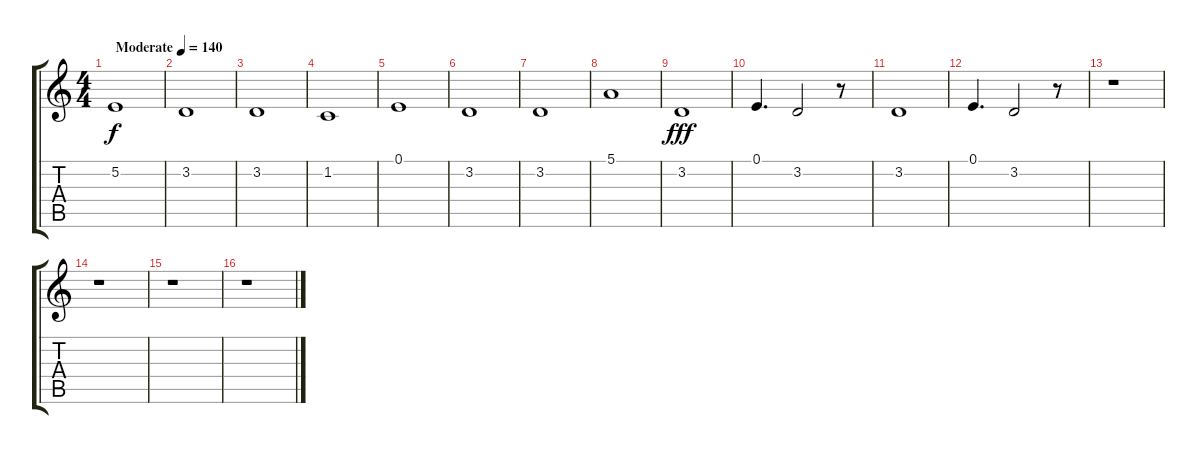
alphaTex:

\track "" {instrument acousticgrandpiano}
\staff {score tabs}
\tuning (E4 B3 G3 D3 A2 E2) {hide}
\ts (4 4)
\tempo (140 "Moderate")
\clef g2
\ks c
5.2.1{dy f instrument acousticgrandpiano} |
3.2.1 |
3.2.1 |
1.2.1 |
0.1.1 |
3.2.1 |
3.2.1 |
5.1.1 |
3.2.1{dy fff} |
0.1.4{d} 3.2.2 r.8 |
3.2.1 |
0.1.4{d} 3.2.2 r.8 |
r.1 |
r.1 |
r.1 |
r.1
